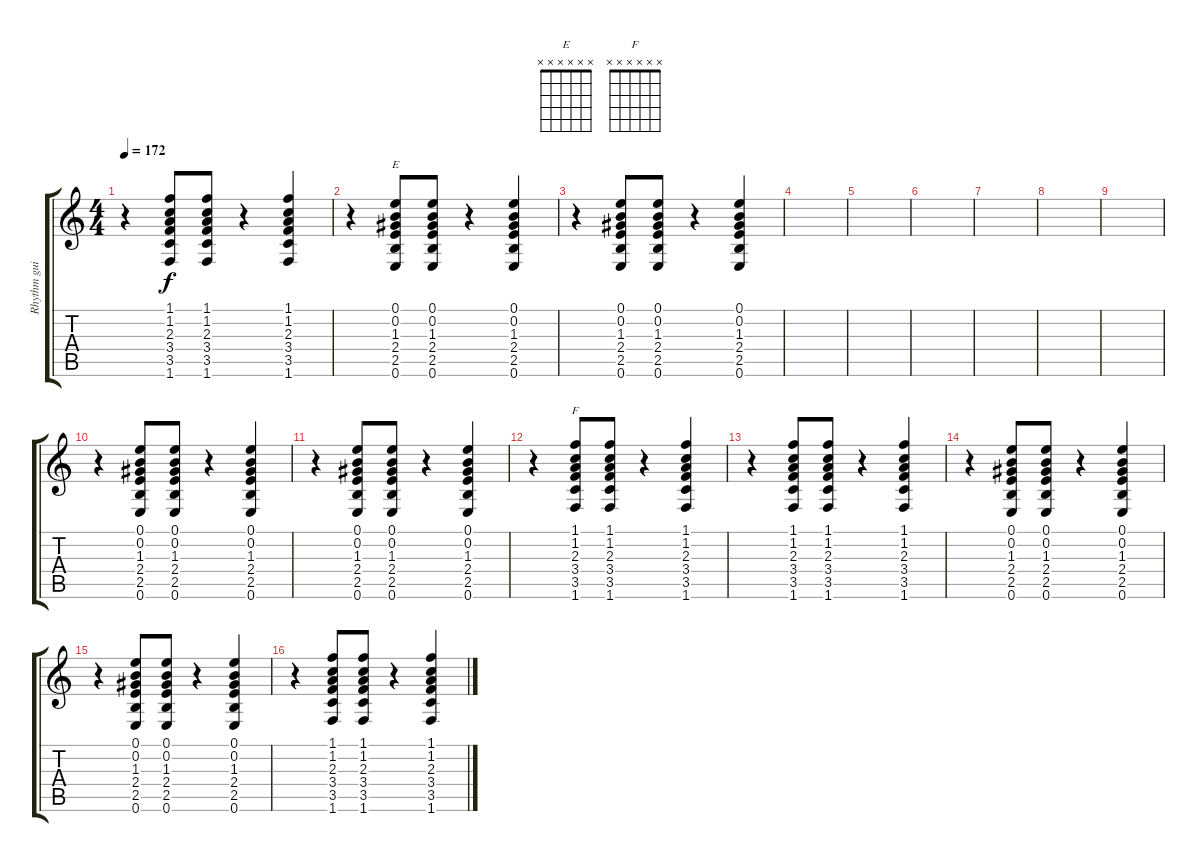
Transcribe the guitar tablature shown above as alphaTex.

\track ("Rhythm guitar" "Rhythm gui") {instrument electricguitarclean}
\staff {score tabs}
\tuning (E4 B3 G3 D3 A2 E2) {hide}
\chord ("E" x x x x x x)
\chord ("F" x x x x x x)
\ts (4 4)
\tempo 172
\clef g2
\ks c
r.4{dy f} (1.1 1.2 2.3 3.4 3.5 1.6).8 (1.1 1.2 2.3 3.4 3.5 1.6).8 r.4 (1.1 1.2 2.3 3.4 3.5 1.6).4 |
r.4 (0.1 0.2 1.3 2.4 2.5 0.6).8{ch "E"} (0.1 0.2 1.3 2.4 2.5 0.6).8 r.4 (0.1 0.2 1.3 2.4 2.5 0.6).4 |
r.4 (0.1 0.2 1.3 2.4 2.5 0.6).8 (0.1 0.2 1.3 2.4 2.5 0.6).8 r.4 (0.1 0.2 1.3 2.4 2.5 0.6).4 |
|
|
|
|
|
|
r.4 (0.1 0.2 1.3 2.4 2.5 0.6).8 (0.1 0.2 1.3 2.4 2.5 0.6).8 r.4 (0.1 0.2 1.3 2.4 2.5 0.6).4 |
r.4 (0.1 0.2 1.3 2.4 2.5 0.6).8 (0.1 0.2 1.3 2.4 2.5 0.6).8 r.4 (0.1 0.2 1.3 2.4 2.5 0.6).4 |
r.4 (1.1 1.2 2.3 3.4 3.5 1.6).8{ch "F"} (1.1 1.2 2.3 3.4 3.5 1.6).8 r.4 (1.1 1.2 2.3 3.4 3.5 1.6).4 |
r.4 (1.1 1.2 2.3 3.4 3.5 1.6).8 (1.1 1.2 2.3 3.4 3.5 1.6).8 r.4 (1.1 1.2 2.3 3.4 3.5 1.6).4 |
r.4 (0.1 0.2 1.3 2.4 2.5 0.6).8 (0.1 0.2 1.3 2.4 2.5 0.6).8 r.4 (0.1 0.2 1.3 2.4 2.5 0.6).4 |
r.4 (0.1 0.2 1.3 2.4 2.5 0.6).8 (0.1 0.2 1.3 2.4 2.5 0.6).8 r.4 (0.1 0.2 1.3 2.4 2.5 0.6).4 |
r.4 (1.1 1.2 2.3 3.4 3.5 1.6).8 (1.1 1.2 2.3 3.4 3.5 1.6).8 r.4 (1.1 1.2 2.3 3.4 3.5 1.6).4
